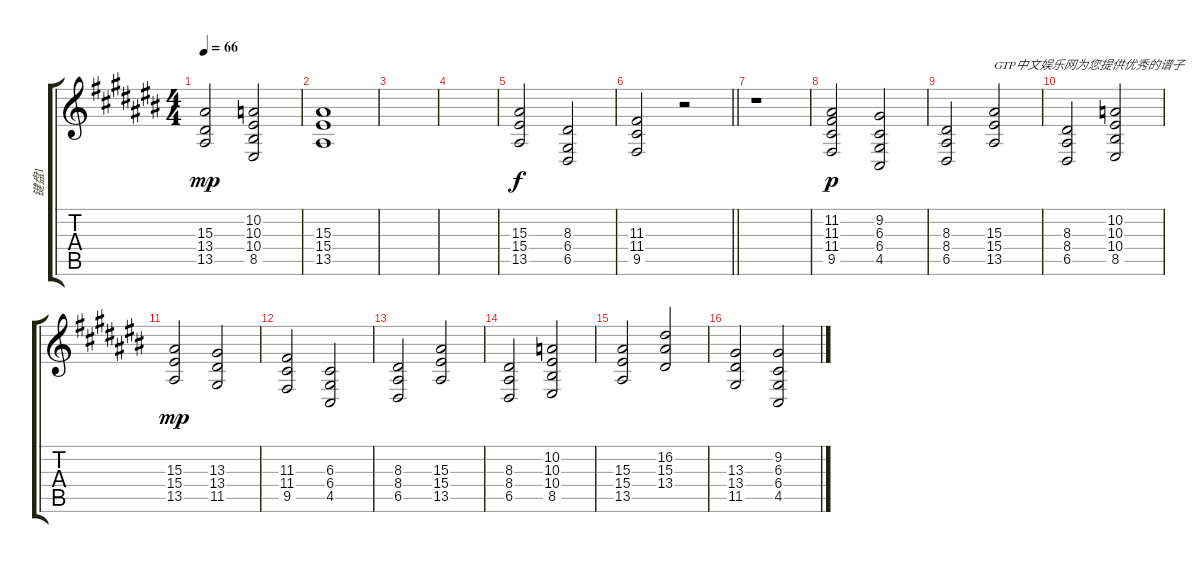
\track ("键盘1" "键盘1") {instrument stringensemble2}
\staff {score tabs}
\tuning (E4 B3 G3 D3 A2 E2) {hide}
\ts (4 4)
\tempo 66
\clef g2
\ks c#
(15.3 13.4 13.5).2{dy mp} (10.2 10.3 10.4 8.5).2 |
(15.3 15.4 13.5).1 |
|
|
(15.3 15.4 13.5).2{dy f} (8.3 6.4 6.5).2 |
\barLineRight lightlight
(11.3 11.4 9.5).2 r.2 |
r.1 |
(11.2 11.3 11.4 9.5).2{dy p} (9.2 6.3 6.4 4.5).2 |
(8.3 8.4 6.5).2 (15.3 15.4 13.5).2{txt "GTP中文娱乐网为您提供优秀的谱子"} |
(8.3 8.4 6.5).2 (10.2 10.3 10.4 8.5).2 |
(15.3 15.4 13.5).2{dy mp} (13.3 13.4 11.5).2 |
(11.3 11.4 9.5).2 (6.3 6.4 4.5).2 |
(8.3 8.4 6.5).2 (15.3 15.4 13.5).2 |
(8.3 8.4 6.5).2 (10.2 10.3 10.4 8.5).2 |
(15.3 15.4 13.5).2 (16.2 15.3 13.4).2 |
(13.3 13.4 11.5).2 (9.2 6.3 6.4 4.5).2
